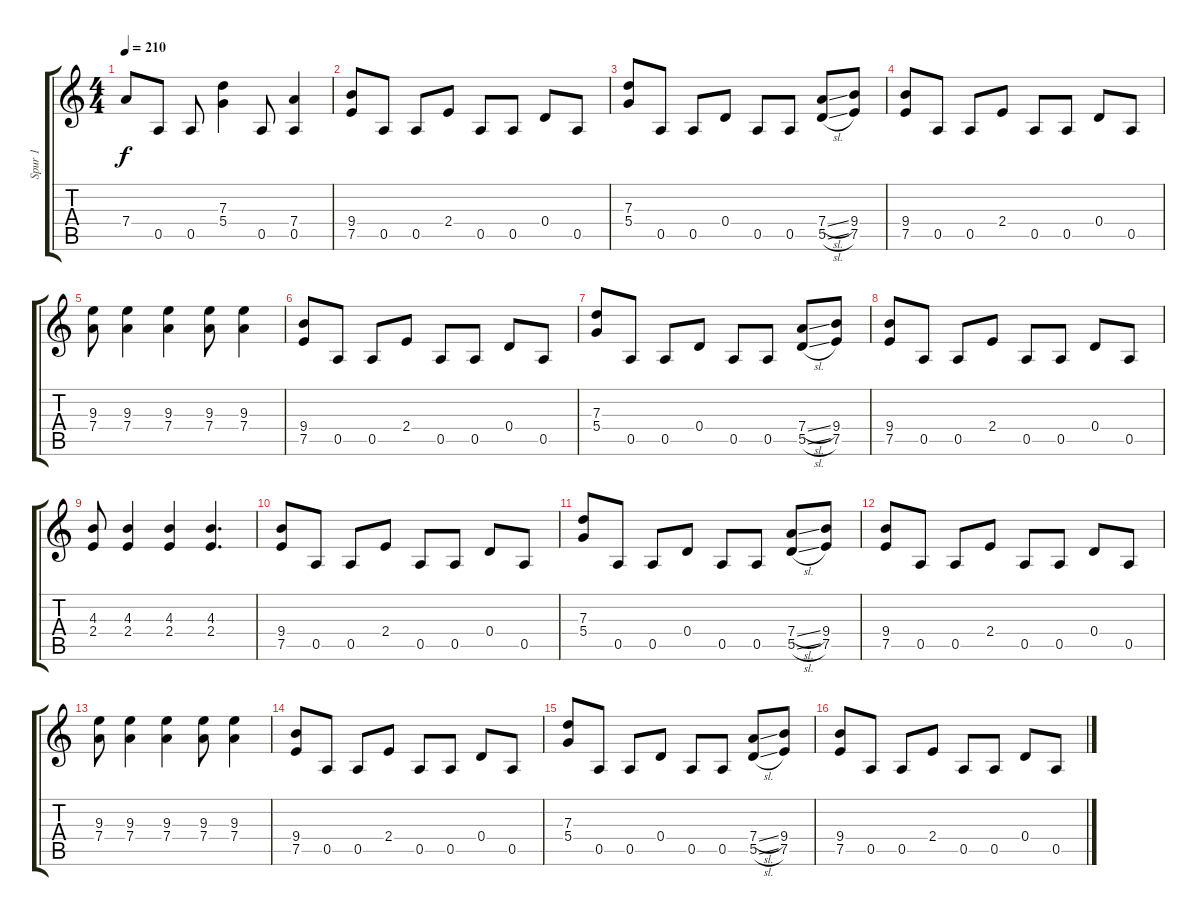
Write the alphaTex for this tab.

\track ("Spur 1" "Spur 1") {instrument distortionguitar}
\staff {score tabs}
\tuning (E4 B3 G3 D3 A2 E2) {hide}
\ts (4 4)
\tempo 210
\clef g2
\ks c
7.4.8{dy f} 0.5.8 0.5.8 (7.3 5.4).4 0.5.8 (7.4 0.5).4 |
(9.4 7.5).8 0.5.8 0.5.8 2.4.8 0.5.8 0.5.8 0.4.8 0.5.8 |
(7.3 5.4).8 0.5.8 0.5.8 0.4.8 0.5.8 0.5.8 (7.4{sl} 5.5{sl}).8 (9.4 7.5).8 |
(9.4 7.5).8 0.5.8 0.5.8 2.4.8 0.5.8 0.5.8 0.4.8 0.5.8 |
(9.3 7.4).8 (9.3 7.4).4 (9.3 7.4).4 (9.3 7.4).8 (9.3 7.4).4 |
(9.4 7.5).8 0.5.8 0.5.8 2.4.8 0.5.8 0.5.8 0.4.8 0.5.8 |
(7.3 5.4).8 0.5.8 0.5.8 0.4.8 0.5.8 0.5.8 (7.4{sl} 5.5{sl}).8 (9.4 7.5).8 |
(9.4 7.5).8 0.5.8 0.5.8 2.4.8 0.5.8 0.5.8 0.4.8 0.5.8 |
(4.3 2.4).8 (4.3 2.4).4 (4.3 2.4).4 (4.3 2.4).4{d} |
(9.4 7.5).8 0.5.8 0.5.8 2.4.8 0.5.8 0.5.8 0.4.8 0.5.8 |
(7.3 5.4).8 0.5.8 0.5.8 0.4.8 0.5.8 0.5.8 (7.4{sl} 5.5{sl}).8 (9.4 7.5).8 |
(9.4 7.5).8 0.5.8 0.5.8 2.4.8 0.5.8 0.5.8 0.4.8 0.5.8 |
(9.3 7.4).8 (9.3 7.4).4 (9.3 7.4).4 (9.3 7.4).8 (9.3 7.4).4 |
(9.4 7.5).8 0.5.8 0.5.8 2.4.8 0.5.8 0.5.8 0.4.8 0.5.8 |
(7.3 5.4).8 0.5.8 0.5.8 0.4.8 0.5.8 0.5.8 (7.4{sl} 5.5{sl}).8 (9.4 7.5).8 |
(9.4 7.5).8 0.5.8 0.5.8 2.4.8 0.5.8 0.5.8 0.4.8 0.5.8
